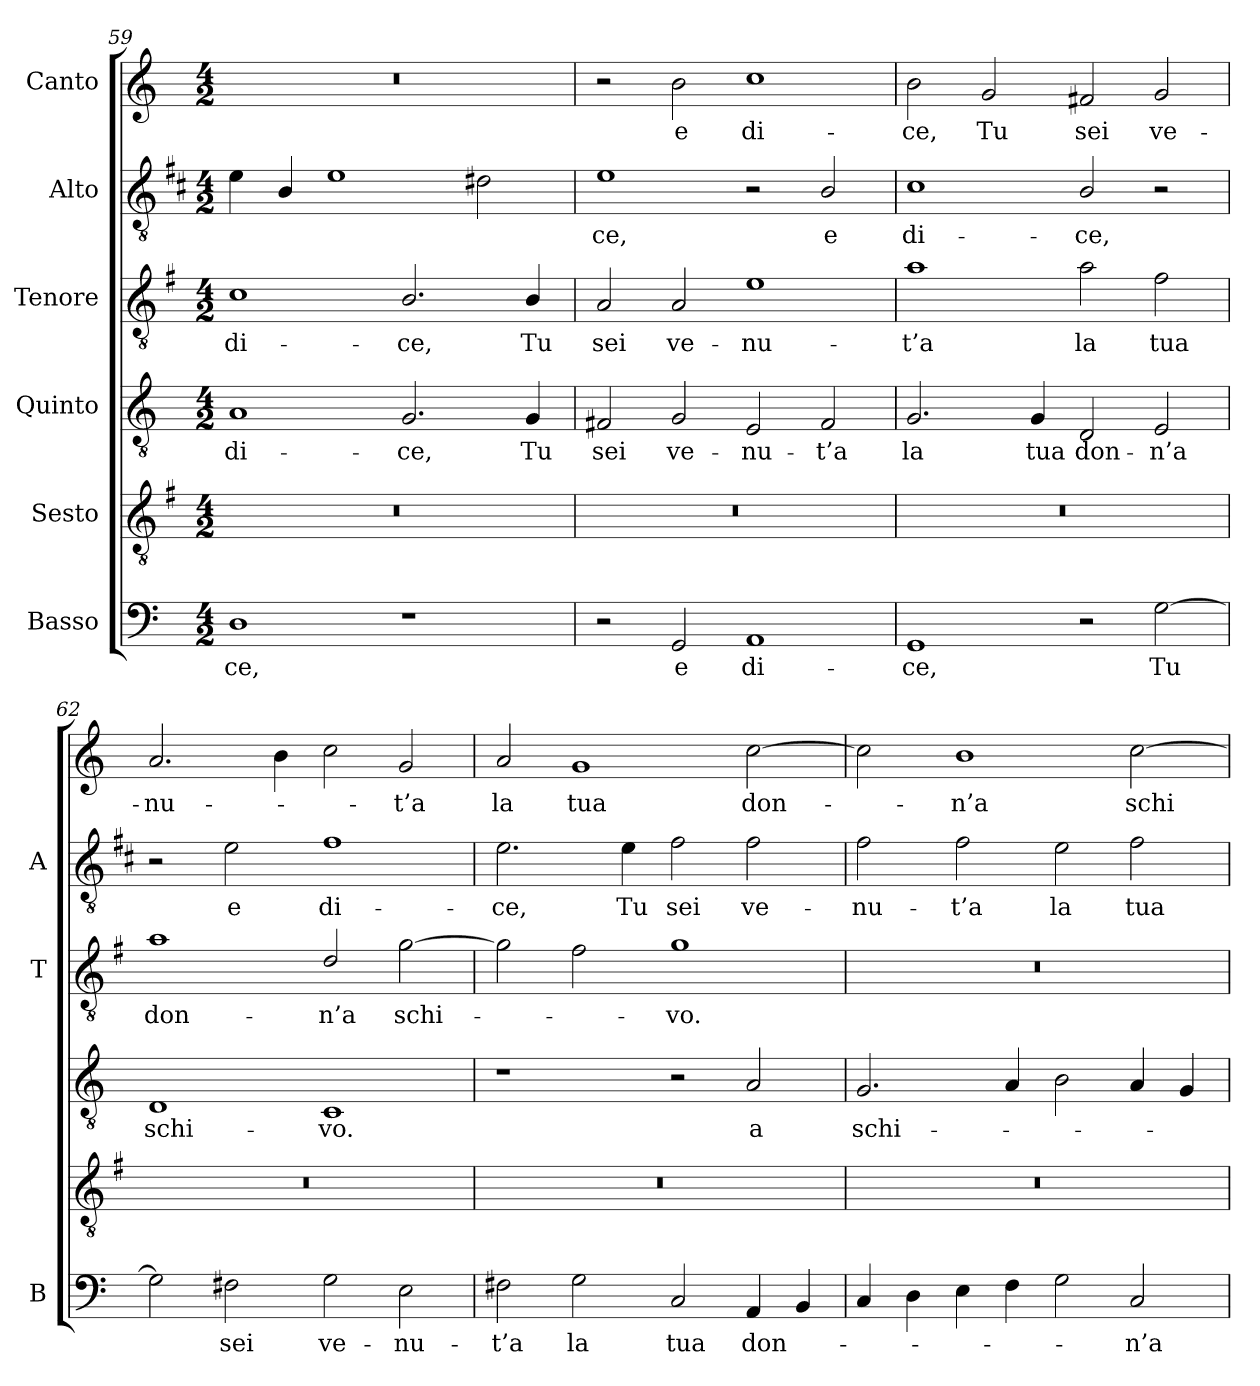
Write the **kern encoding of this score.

**kern	**text	**kern	**kern	**text	**kern	**text	**kern	**text	**kern	**text
*part6	*part6	*part5	*part4	*part4	*part3	*part3	*part2	*part2	*part1	*part1
*staff6	*staff6	*staff5	*staff4	*staff4	*staff3	*staff3	*staff2	*staff2	*staff1	*staff1
*I"Basso	*	*I"Sesto	*I"Quinto	*	*I"Tenore	*	*I"Alto	*	*I"Canto	*
*I'B	*	*	*	*	*I'T	*	*I'A	*	*	*
*clefF4	*	*clefGv2	*clefGv2	*	*clefGv2	*	*clefGv2	*	*clefG2	*
*	*	*ITrd4c7	*	*	*ITrd4c7	*	*ITrd1c2	*	*	*
*k[]	*	*k[]	*k[]	*	*k[]	*	*k[]	*	*k[]	*
*C:	*	*C:	*C:	*	*C:	*	*C:	*	*C:	*
*M4/2	*	*M4/2	*M4/2	*	*M4/2	*	*M4/2	*	*M4/2	*
=59	=59	=59	=59	=59	=59	=59	=59	=59	=59	=59
!	!LO:LY:b	!	!	!LO:LY:b	!	!LO:LY:b	!	!	!	!
1D	-ce,	0r	1A	di-	1F	di-	4d\	.	0r	.
.	.	.	.	.	.	.	4A/	.	.	.
.	.	.	.	.	.	.	1d	.	.	.
!	!	!	!	!LO:LY:b	!	!LO:LY:b	!	!	!	!
1r	.	.	2.G/	-ce,	2.E/	-ce,	.	.	.	.
.	.	.	.	.	.	.	2c#X\	.	.	.
!	!	!	!	!LO:LY:b	!	!LO:LY:b	!	!	!	!
.	.	.	4G/	Tu	4E/	Tu	.	.	.	.
!!LO:PB:g=z
=60	=60	=60	=60	=60	=60	=60	=60	=60	=60	=60
!	!	!	!	!LO:LY:b	!	!LO:LY:b	!	!LO:LY:b	!	!
2r	.	0r	2F#X/	sei	2D/	sei	1d	-ce,	2r	.
!	!LO:LY:b	!	!	!LO:LY:b	!	!LO:LY:b	!	!	!	!LO:LY:b
2GG/	e	.	2G/	ve-	2D/	ve-	.	.	2b\	e
!	!LO:LY:b	!	!	!LO:LY:b	!	!LO:LY:b	!	!	!	!LO:LY:b
1AA	di-	.	2E/	-nu-	1A	-nu-	2r	.	1cc	di-
!	!	!	!	!LO:LY:b	!	!	!	!LO:LY:b	!	!
.	.	.	2F#/	-t’a	.	.	2A/	e	.	.
=61	=61	=61	=61	=61	=61	=61	=61	=61	=61	=61
!	!LO:LY:b	!	!	!LO:LY:b	!	!LO:LY:b	!	!LO:LY:b	!	!LO:LY:b
1GG	-ce,	0r	2.G/	la	1d	-t’a	1B	di-	2b\	-ce,
!	!	!	!	!	!	!	!	!	!	!LO:LY:b
.	.	.	.	.	.	.	.	.	2g/	Tu
!	!	!	!	!LO:LY:b	!	!	!	!	!	!
.	.	.	4G/	tua	.	.	.	.	.	.
!	!	!	!	!LO:LY:b	!	!LO:LY:b	!	!LO:LY:b	!	!LO:LY:b
2r	.	.	2D/	don-	2d\	la	2A/	-ce,	2f#X/	sei
!	!LO:LY:b	!	!	!LO:LY:b	!	!LO:LY:b	!	!	!	!LO:LY:b
[2G\	Tu	.	2E/	-n’a	2B\	tua	2r	.	2g/	ve-
=62	=62	=62	=62	=62	=62	=62	=62	=62	=62	=62
!	!	!	!	!LO:LY:b	!	!LO:LY:b	!	!	!	!LO:LY:b
2G\]	.	0r	1D	schi-	1d	don-	2r	.	2.a/	-nu-
!	!LO:LY:b	!	!	!	!	!	!	!LO:LY:b	!	!
2F#X\	sei	.	.	.	.	.	2d\	e	.	.
.	.	.	.	.	.	.	.	.	4b\	.
!	!LO:LY:b	!	!	!LO:LY:b	!	!LO:LY:b	!	!LO:LY:b	!	!
2G\	ve-	.	1C	-vo.	2G/	-n’a	1e	di-	2cc\	.
!	!LO:LY:b	!	!	!	!	!LO:LY:b	!	!	!	!LO:LY:b
2E\	-nu-	.	.	.	[2c\	schi-	.	.	2g/	-t’a
=63	=63	=63	=63	=63	=63	=63	=63	=63	=63	=63
!	!LO:LY:b	!	!	!	!	!	!	!LO:LY:b	!	!LO:LY:b
2F#X\	-t’a	0r	1r	.	2c\]	.	2.d\	-ce,	2a/	la
!	!LO:LY:b	!	!	!	!	!	!	!	!	!LO:LY:b
2G\	la	.	.	.	2B\	.	.	.	1g	tua
!	!	!	!	!	!	!	!	!LO:LY:b	!	!
.	.	.	.	.	.	.	4d\	Tu	.	.
!	!LO:LY:b	!	!	!	!	!LO:LY:b	!	!LO:LY:b	!	!
2C/	tua	.	2r	.	1c	-vo.	2e\	sei	.	.
!	!LO:LY:b	!	!	!LO:LY:b	!	!	!	!LO:LY:b	!	!LO:LY:b
4AA/	don-	.	2A/	a	.	.	2e\	ve-	[2cc\	don-
4BB/	.	.	.	.	.	.	.	.	.	.
!!LO:LB:g=z
=64	=64	=64	=64	=64	=64	=64	=64	=64	=64	=64
!	!	!	!	!LO:LY:b	!	!	!	!LO:LY:b	!	!
4C/	.	0r	2.G/	schi-	0r	.	2e\	-nu-	2cc\]	.
4D\	.	.	.	.	.	.	.	.	.	.
!	!	!	!	!	!	!	!	!LO:LY:b	!	!LO:LY:b
4E\	.	.	.	.	.	.	2e\	-t’a	1b	-n’a
4F\	.	.	4A/	.	.	.	.	.	.	.
!	!	!	!	!	!	!	!	!LO:LY:b	!	!
2G\	.	.	2B\	.	.	.	2d\	la	.	.
!	!LO:LY:b	!	!	!	!	!	!	!LO:LY:b	!	!LO:LY:b
2C/	-n’a	.	4A/	.	.	.	2e\	tua	[2cc\	schi-
.	.	.	4G/	.	.	.	.	.	.	.
=	=	=	=	=	=	=	=	=	=	=
*-	*-	*-	*-	*-	*-	*-	*-	*-	*-	*-
